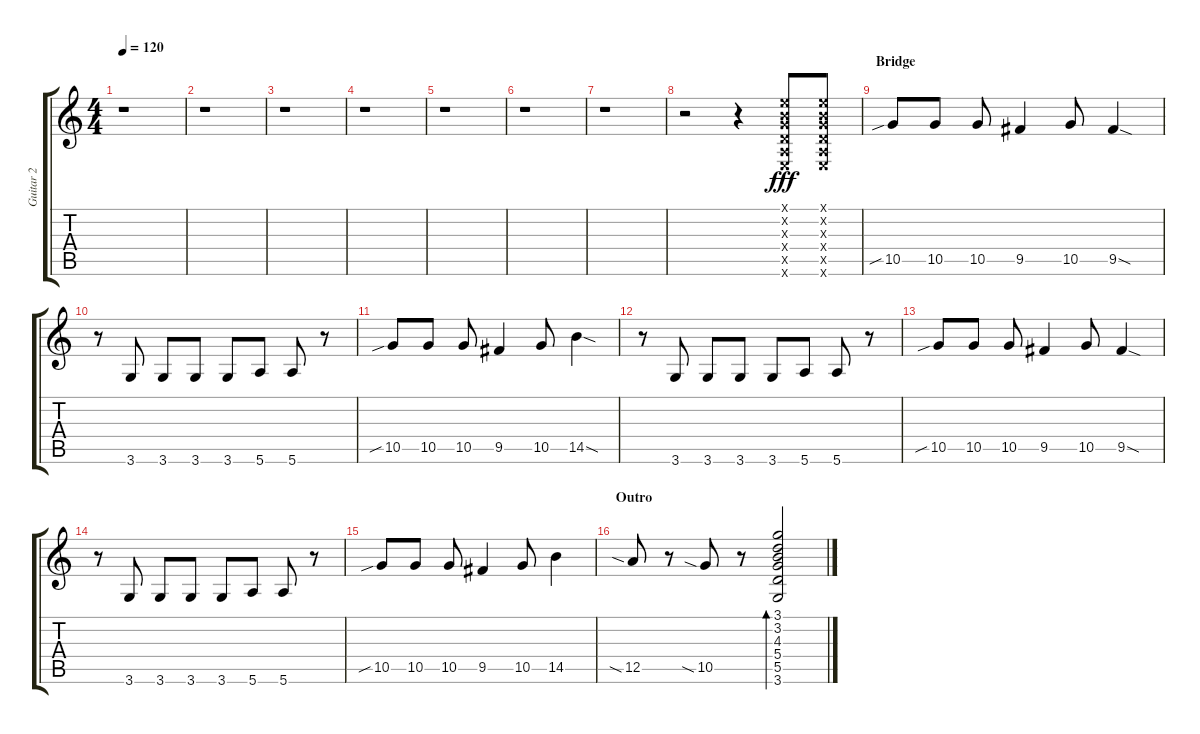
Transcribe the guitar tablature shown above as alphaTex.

\track ("Guitar 2" "Guitar 2") {instrument distortionguitar}
\staff {score tabs}
\tuning (E4 B3 G3 D3 A2 E2) {hide}
\ts (4 4)
\tempo 120
\clef g2
\ks c
r.1{dy fff} |
r.1 |
r.1 |
r.1 |
r.1 |
r.1 |
r.1 |
r.2 r.4 (0.1{x} 0.2{x} 0.3{x} 0.4{x} 0.5{x} 0.6{x}).8 (0.1{x} 0.2{x} 0.3{x} 0.4{x} 0.5{x} 0.6{x}).8 |
\section ("" "Bridge")
10.5{sib}.8 10.5.8 10.5.8 9.5.4 10.5.8 9.5{sod}.4 |
r.8 3.6.8 3.6.8 3.6.8 3.6.8 5.6.8 5.6.8 r.8 |
10.5{sib}.8 10.5.8 10.5.8 9.5.4 10.5.8 14.5{sod}.4 |
r.8 3.6.8 3.6.8 3.6.8 3.6.8 5.6.8 5.6.8 r.8 |
10.5{sib}.8 10.5.8 10.5.8 9.5.4 10.5.8 9.5{sod}.4 |
r.8 3.6.8 3.6.8 3.6.8 3.6.8 5.6.8 5.6.8 r.8 |
10.5{sib}.8 10.5.8 10.5.8 9.5.4 10.5.8 14.5.4 |
\section ("" "Outro")
12.5{sia}.8 r.8 10.5{sia}.8 r.8 (3.1 3.2 4.3 5.4 5.5 3.6).2{bd 120}
